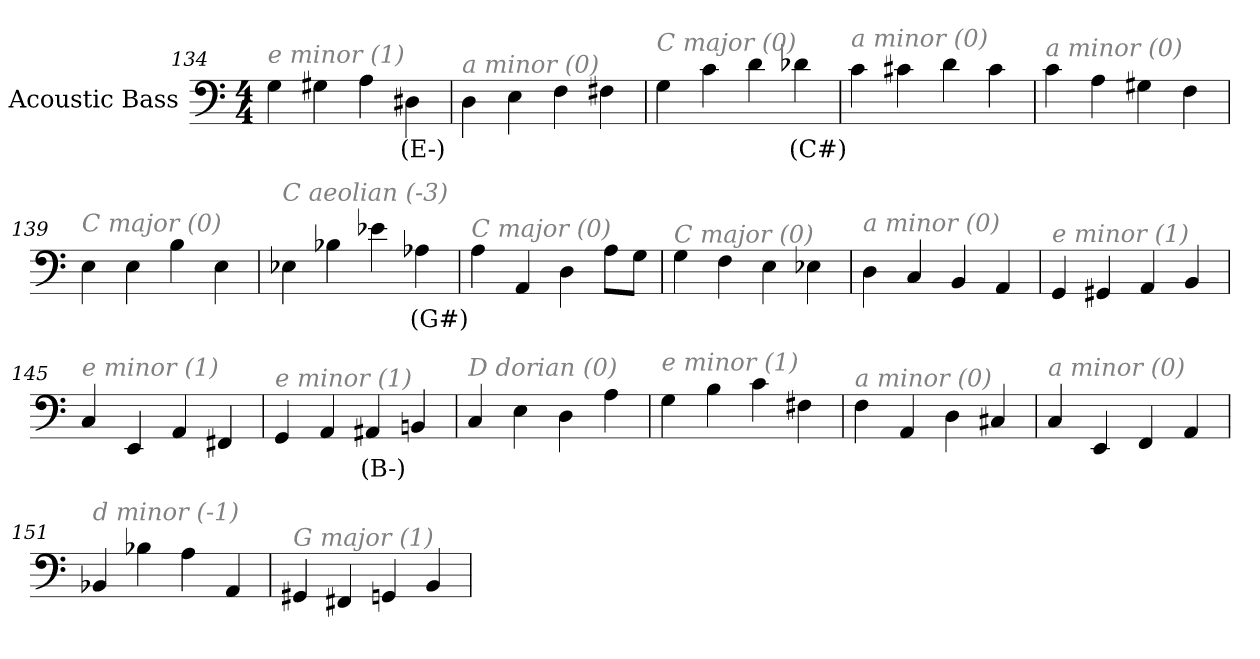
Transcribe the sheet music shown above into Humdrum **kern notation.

**kern	**text
*part1	*part1
*staff1	*staff1
*I"Acoustic Bass	*
*clefF4	*
*ITrd7c12	*
*k[]	*
*C:	*
*M4/4	*
=134	=134
!LO:TX:i:color=#808080:t=e minor (1)	!
4GG	.
4GG#X	.
4AA	.
4DD#Xi	(E-)
=135	=135
!LO:TX:i:color=#808080:t=a minor (0)	!
4DD	.
4EE	.
4FF	.
4FF#X	.
=136	=136
!LO:TX:i:color=#808080:t=C major (0)	!
4GG	.
4C	.
4D	.
4D-Xi	(C#)
=137	=137
!LO:TX:i:color=#808080:t=a minor (0)	!
4C	.
4C#X	.
4D	.
4C#	.
=138	=138
!LO:TX:i:color=#808080:t=a minor (0)	!
4C	.
4AA	.
4GG#X	.
4FF	.
=139	=139
!LO:TX:i:color=#808080:t=C major (0)	!
4EE	.
4EE	.
4BB	.
4EE	.
=140	=140
!LO:TX:i:color=#808080:t=C aeolian (-3)	!
4EE-X	.
4BB-X	.
4E-X	.
4AA-Xi	(G#)
=141	=141
!LO:TX:i:color=#808080:t=C major (0)	!
4AA	.
4AAA	.
4DD	.
8AAL	.
8GGJ	.
=142	=142
!LO:TX:i:color=#808080:t=C major (0)	!
4GG	.
4FF	.
4EE	.
4EE-X	.
=143	=143
!LO:TX:i:color=#808080:t=a minor (0)	!
4DD	.
4CC	.
4BBB	.
4AAA	.
=144	=144
!LO:TX:i:color=#808080:t=e minor (1)	!
4GGG	.
4GGG#X	.
4AAA	.
4BBB	.
=145	=145
!LO:TX:i:color=#808080:t=e minor (1)	!
4CC	.
4EEE	.
4AAA	.
4FFF#X	.
=146	=146
!LO:TX:i:color=#808080:t=e minor (1)	!
4GGG	.
4AAA	.
4AAA#Xi	(B-)
4BBBn	.
=147	=147
!LO:TX:i:color=#808080:t=D dorian (0)	!
4CC	.
4EE	.
4DD	.
4AA	.
=148	=148
!LO:TX:i:color=#808080:t=e minor (1)	!
4GG	.
4BB	.
4C	.
4FF#X	.
=149	=149
!LO:TX:i:color=#808080:t=a minor (0)	!
4FF	.
4AAA	.
4DD	.
4CC#X	.
=150	=150
!LO:TX:i:color=#808080:t=a minor (0)	!
4CC	.
4EEE	.
4FFF	.
4AAA	.
=151	=151
!LO:TX:i:color=#808080:t=d minor (-1)	!
4BBB-X	.
4BB-X	.
4AA	.
4AAA	.
=152	=152
!LO:TX:i:color=#808080:t=G major (1)	!
4GGG#Xj	.
4FFF#X	.
4GGGn	.
4BBB	.
=	=
*-	*-
